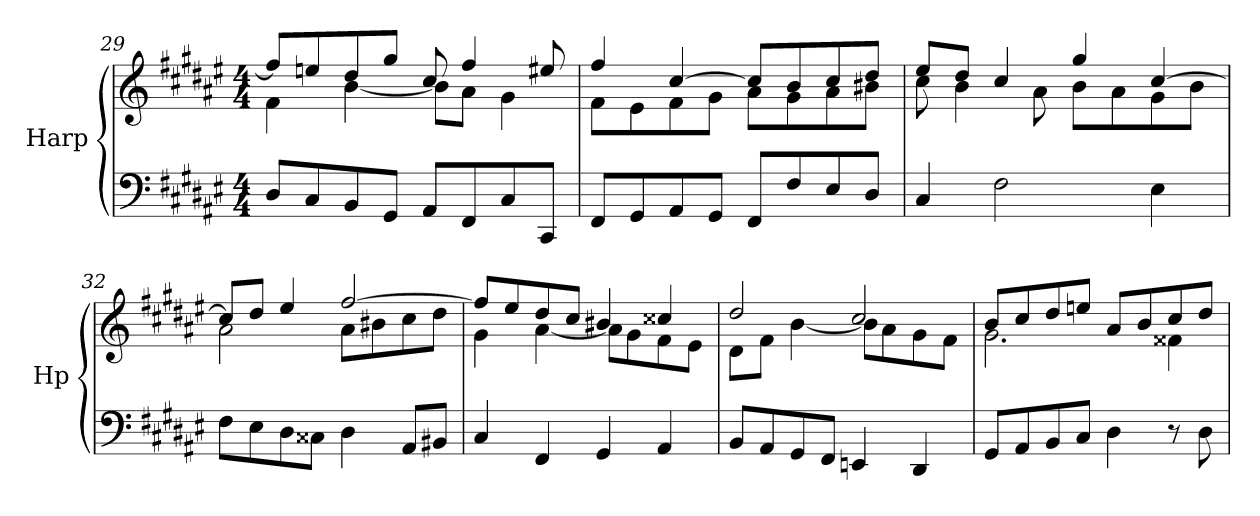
**kern	**kern
*part1	*part1
*staff2	*staff1
*I"Harp	*
*I'Hp	*
*clefF4	*clefG2
*k[f#c#g#d#a#e#]	*k[f#c#g#d#a#e#]
*M4/4	*M4/4
=29	=29
*	*^
8D#/L	8ff#/L]	4f#\
8C#/	8een/	.
8BB/	8dd#/	[4b\
8GG#/J	8gg#/J	.
8AA#/L	8cc#/	8b\L]
8FF#/	4ff#/	8a#\J
8C#/	.	4g#\
8CC#/J	8ee#X/	.
=30	=30	=30
8FF#/L	4ff#/	8f#\L
8GG#/	.	8e#\
8AA#/	[4cc#/	8f#\
8GG#/J	.	8g#\J
8FF#/L	8cc#/L]	8a#\L
8F#/	8b/	8g#\
8E#/	8cc#/	8a#\
8D#/J	8dd#/J	8b#X\J
=31	=31	=31
4C#/	8ee#/L	8cc#\
.	8dd#/J	4b\
2F#\	4cc#/	.
.	.	8a#\
.	4gg#/	8b\L
.	.	8a#\
4E#\	[4cc#/	8g#\
.	.	8b\J
!!LO:LB:g=z	!!
=32	=32	=32
8F#\L	8cc#/L]	2a#\
8E#\	8dd#/J	.
8D#\	4ee#/	.
8C##X\J	.	.
4D#\	[2ff#/	8a#\L
.	.	8b#X\
8AA#/L	.	8cc#\
8BB#X/J	.	8dd#\J
=33	=33	=33
4C#/	8ff#/L]	4g#\
.	8ee#/	.
4FF#/	8dd#/	[4a#\
.	8cc#/J	.
4GG#/	4b#X/	8a#\L]
.	.	8g#\
4AA#/	4cc##X/	8f#\
.	.	8e#\J
=34	=34	=34
8BB/L	2dd#/	8d#\L
8AA#/	.	8f#\J
8GG#/	.	[4b\
8FF#/J	.	.
4EEn/	2cc#/	8b\L]
.	.	8a#\
4DD#/	.	8g#\
.	.	8f#\J
=35	=35	=35
8GG#/L	8b/L	2.g#\
8AA#/	8cc#/	.
8BB/	8dd#/	.
8C#/J	8een/J	.
4D#\	8a#/L	.
.	8b/	.
8r	8cc#/	4f##X\
8D#\	8dd#/J	.
*	*v	*v
=	=
*-	*-
